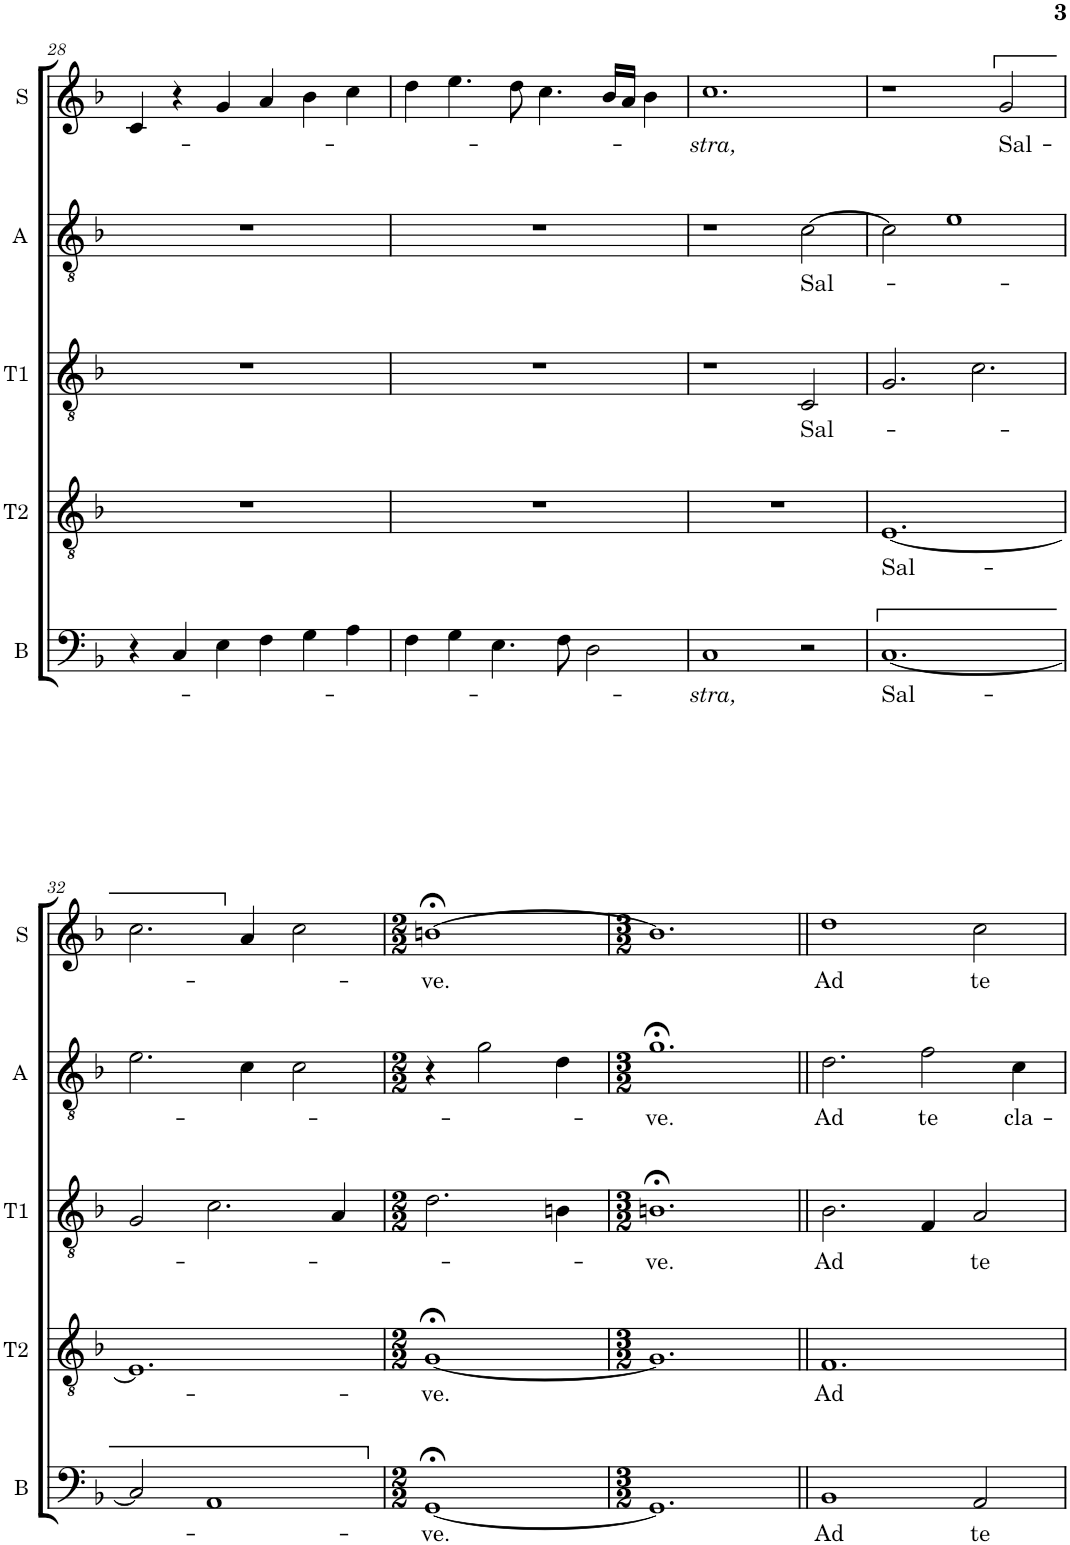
**kern	**text	**kern	**text	**kern	**text	**kern	**text	**kern	**text
*part5	*part5	*part4	*part4	*part3	*part3	*part2	*part2	*part1	*part1
*staff5	*staff5	*staff4	*staff4	*staff3	*staff3	*staff2	*staff2	*staff1	*staff1
*I"B	*	*I"T2	*	*I"T1	*	*I"A	*	*I"S	*
*I'B	*	*I'T2	*	*I'T1	*	*I'A	*	*I'S	*
!!LO:PB:g=z
*clefF4	*	*clefGv2	*	*clefGv2	*	*clefGv2	*	*clefG2	*
*k[b-]	*	*k[b-]	*	*k[b-]	*	*k[b-]	*	*k[b-]	*
*M3/2	*	*M3/2	*	*M3/2	*	*M3/2	*	*M3/2	*
=28	=28	=28	=28	=28	=28	=28	=28	=28	=28
4r	.	1.r	.	1.r	.	1.r	.	4c/	.
4C/	.	.	.	.	.	.	.	4r	.
4E\	.	.	.	.	.	.	.	4g/	.
4F\	.	.	.	.	.	.	.	4a/	.
4G\	.	.	.	.	.	.	.	4b-\	.
4A\	.	.	.	.	.	.	.	4cc\	.
=29	=29	=29	=29	=29	=29	=29	=29	=29	=29
4F\	.	1.r	.	1.r	.	1.r	.	4dd\	.
4G\	.	.	.	.	.	.	.	4.ee\	.
4.E\	.	.	.	.	.	.	.	.	.
.	.	.	.	.	.	.	.	8dd\	.
.	.	.	.	.	.	.	.	4.cc\	.
8F\	.	.	.	.	.	.	.	.	.
2D\	.	.	.	.	.	.	.	.	.
.	.	.	.	.	.	.	.	16b-/LL	.
.	.	.	.	.	.	.	.	16a/JJ	.
.	.	.	.	.	.	.	.	4b-\	.
=30	=30	=30	=30	=30	=30	=30	=30	=30	=30
!	!LO:LY:b	!	!	!	!	!	!	!	!LO:LY:b
1C	-stra,	1.r	.	1r	.	1r	.	1.cc	-stra,
!	!	!	!	!	!LO:LY:b	!	!LO:LY:b	!	!
2r	.	.	.	2C/	Sal-	[2c\	Sal-	.	.
=31	=31	=31	=31	=31	=31	=31	=31	=31	=31
!	!LO:LY:b	!	!LO:LY:b	!	!	!	!	!	!
[1.C	Sal-	[1.E	Sal-	2.G/	.	2c\]	.	1r	.
.	.	.	.	.	.	1e	.	.	.
.	.	.	.	2.c\	.	.	.	.	.
!	!	!	!	!	!	!	!	!	!LO:LY:b
.	.	.	.	.	.	.	.	2g/	Sal-
!!LO:LB:g=z
=32	=32	=32	=32	=32	=32	=32	=32	=32	=32
2C/]	.	1.E]	.	2G/	.	2.e\	.	2.cc\	.
1AA	.	.	.	2.c\	.	.	.	.	.
.	.	.	.	.	.	4c\	.	4a/	.
.	.	.	.	.	.	2c\	.	2cc\	.
.	.	.	.	4A/	.	.	.	.	.
=33	=33	=33	=33	=33	=33	=33	=33	=33	=33
*M2/2	*	*M2/2	*	*M2/2	*	*M2/2	*	*M2/2	*
!	!LO:LY:b	!	!LO:LY:b	!	!	!	!	!	!LO:LY:b
[1GG;<	-ve.	[1G;<	-ve.	2.d\	.	4r	.	[1bn;<	-ve.
.	.	.	.	.	.	2g\	.	.	.
.	.	.	.	4Bn\	.	4d\	.	.	.
=34	=34	=34	=34	=34	=34	=34	=34	=34	=34
*M3/2	*	*M3/2	*	*M3/2	*	*M3/2	*	*M3/2	*
!	!	!	!	!	!LO:LY:b	!	!LO:LY:b	!	!
1.GG]	.	1.G]	.	1.Bn;<	-ve.	1.g;<	-ve.	1.b]	.
=35||	=35||	=35||	=35||	=35||	=35||	=35||	=35||	=35||	=35||
!	!LO:LY:b	!	!LO:LY:b	!	!LO:LY:b	!	!LO:LY:b	!	!LO:LY:b
1BB-	Ad	1.F	Ad	2.B-\	Ad	2.d\	Ad	1dd	Ad
!	!	!	!	!	!	!	!LO:LY:b	!	!
.	.	.	.	4F/	.	2f\	te	.	.
!	!LO:LY:b	!	!	!	!LO:LY:b	!	!	!	!LO:LY:b
2AA/	te	.	.	2A/	te	.	.	2cc\	te
!	!	!	!	!	!	!	!LO:LY:b	!	!
.	.	.	.	.	.	4c\	cla-	.	.
=	=	=	=	=	=	=	=	=	=
*-	*-	*-	*-	*-	*-	*-	*-	*-	*-
